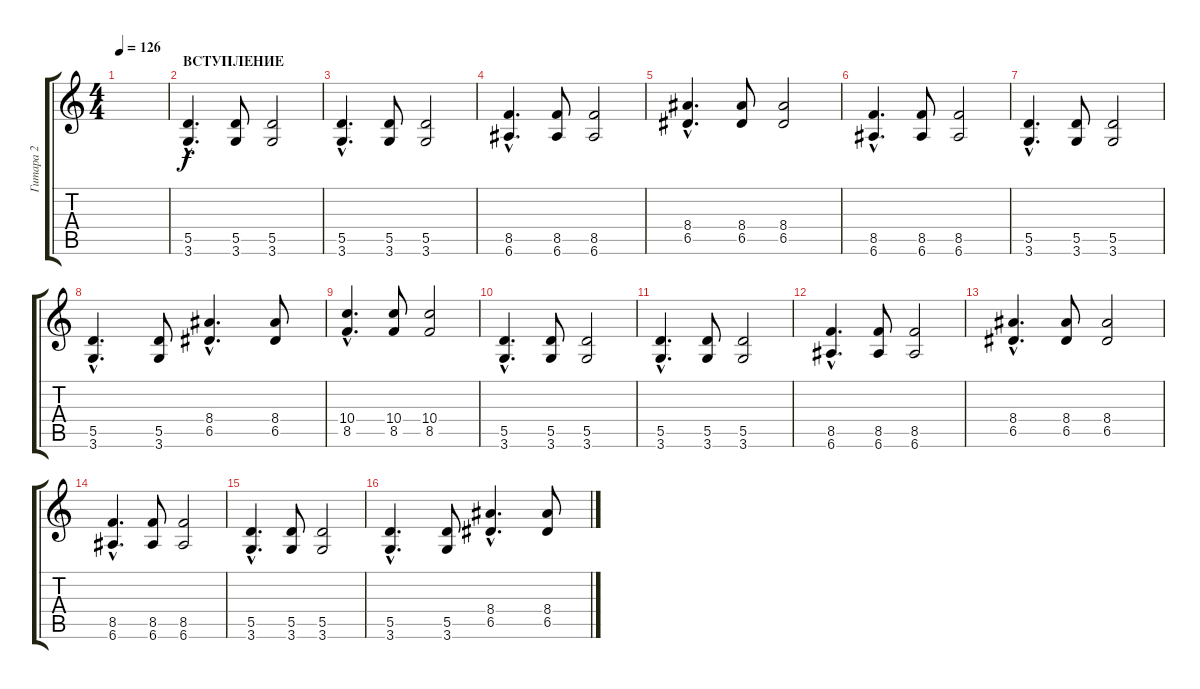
\track ("Гитара 2" "Гитара 2") {instrument distortionguitar}
\staff {score tabs}
\tuning (E4 B3 G3 D3 A2 E2) {hide}
\ts (4 4)
\tempo 126
\clef g2
\ks c
|
\section ("" "ВСТУПЛЕНИЕ")
(5.5{hac} 3.6{hac}).4{d} (5.5 3.6).8 (5.5 3.6).2 |
(5.5{hac} 3.6{hac}).4{d} (5.5 3.6).8 (5.5 3.6).2 |
(8.5{hac} 6.6{hac}).4{d} (8.5 6.6).8 (8.5 6.6).2 |
(8.4{hac} 6.5{hac}).4{d} (8.4 6.5).8 (8.4 6.5).2 |
(8.5{hac} 6.6{hac}).4{d} (8.5 6.6).8 (8.5 6.6).2 |
(5.5{hac} 3.6{hac}).4{d} (5.5 3.6).8 (5.5 3.6).2 |
(5.5{hac} 3.6{hac}).4{d} (5.5 3.6).8 (8.4{hac} 6.5{hac}).4{d} (8.4 6.5).8 |
(10.4{hac} 8.5{hac}).4{d} (10.4 8.5).8 (10.4 8.5).2 |
(5.5{hac} 3.6{hac}).4{d} (5.5 3.6).8 (5.5 3.6).2 |
(5.5{hac} 3.6{hac}).4{d} (5.5 3.6).8 (5.5 3.6).2 |
(8.5{hac} 6.6{hac}).4{d} (8.5 6.6).8 (8.5 6.6).2 |
(8.4{hac} 6.5{hac}).4{d} (8.4 6.5).8 (8.4 6.5).2 |
(8.5{hac} 6.6{hac}).4{d} (8.5 6.6).8 (8.5 6.6).2 |
(5.5{hac} 3.6{hac}).4{d} (5.5 3.6).8 (5.5 3.6).2 |
(5.5{hac} 3.6{hac}).4{d} (5.5 3.6).8 (8.4{hac} 6.5{hac}).4{d} (8.4 6.5).8
